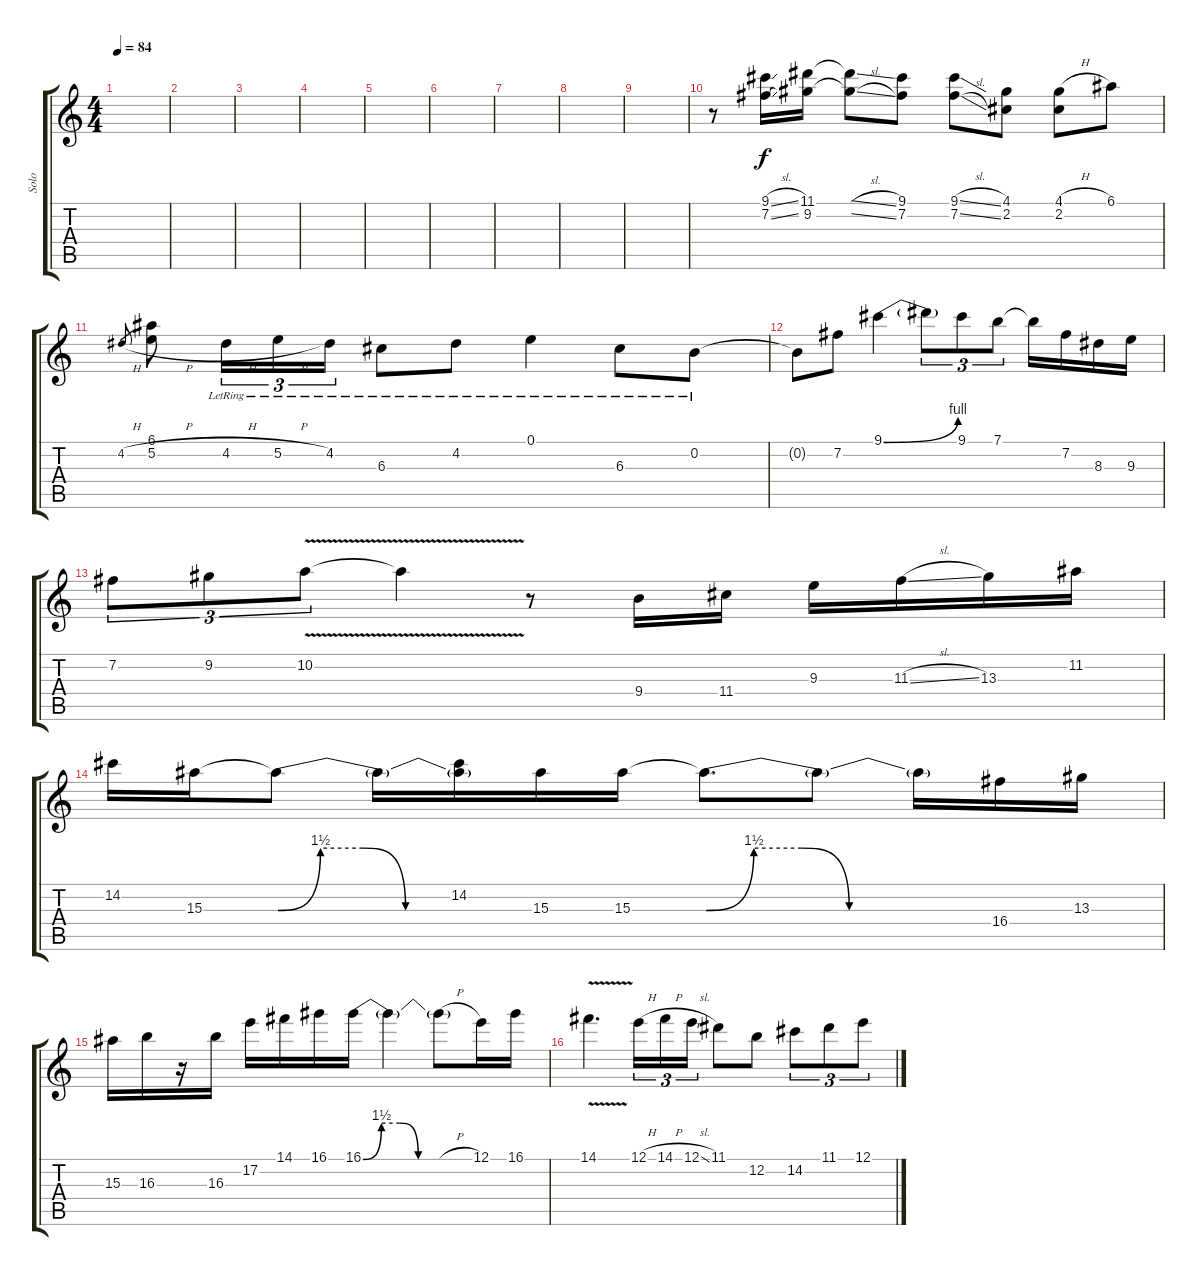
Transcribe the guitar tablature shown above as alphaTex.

\track ("Solo" "Solo") {instrument electricguitarjazz}
\staff {score tabs}
\tuning (E4 B3 G3 D3 A2 E2) {hide}
\ts (4 4)
\tempo 84
\clef g2
\ks c
|
|
|
|
|
|
|
|
|
r.8 (9.1{sl} 7.2{sl}).16 (11.1 9.2).16 (11.1{sl t} 9.2{sl t}).8 (9.1 7.2).8 (9.1{sl} 7.2{sl}).8 (4.1 2.2).8 (4.1{h} 2.2).8 6.1.8 |
4.2{h}.8{gr} (6.1 5.2{h}).8 4.2{h lr}.16{tu (3 2)} 5.2{h lr}.16{tu (3 2)} 4.2{lr}.16{tu (3 2)} 6.3{lr}.8 4.2{lr}.8 0.1{lr}.4 6.3{lr}.8 0.2{lr}.8 |
0.2{t}.8 7.2.8 9.1{be (bend 0 0 60 4)}.4 9.1{t}.8{tu (3 2)} 9.1.8{tu (3 2)} 7.1.8{tu (3 2)} 7.1{t}.16 7.2.16 8.3.16 9.3.16 |
7.2.8{tu (3 2)} 9.2.8{tu (3 2)} 10.2{v}.8{tu (3 2)} 10.2{t}.4 r.8 9.4.16 11.4.16 9.3.16 11.3{sl}.16 13.3.16 11.2.16 |
14.2.16 15.3.16 15.3{be (custom 0 0 10 6 20 6 30 0 60 0) t}.8 15.3{t}.16 (14.2 15.3{t}).16 15.3.16 15.3.16 15.3{be (custom 0 0 10 6 20 6 30 0 60 0) t}.8{d} 15.3{t}.8 15.3{t}.16 16.4.16 13.3.16 |
15.3.16 16.3.16 r.16 16.3.16 17.2.16 14.1.16 16.1.16 16.1{be (custom 0 0 10 6 20 6 30 0 60 0)}.16 16.1{t}.4 16.1{h t}.8 12.1.16 16.1.16 |
14.1{v}.4{d} 12.1{h}.16{tu (3 2)} 14.1{h}.16{tu (3 2)} 12.1{sl}.16{tu (3 2)} 11.1.8 12.2.8 14.2.8{tu (3 2)} 11.1.8{tu (3 2)} 12.1.8{tu (3 2)}
